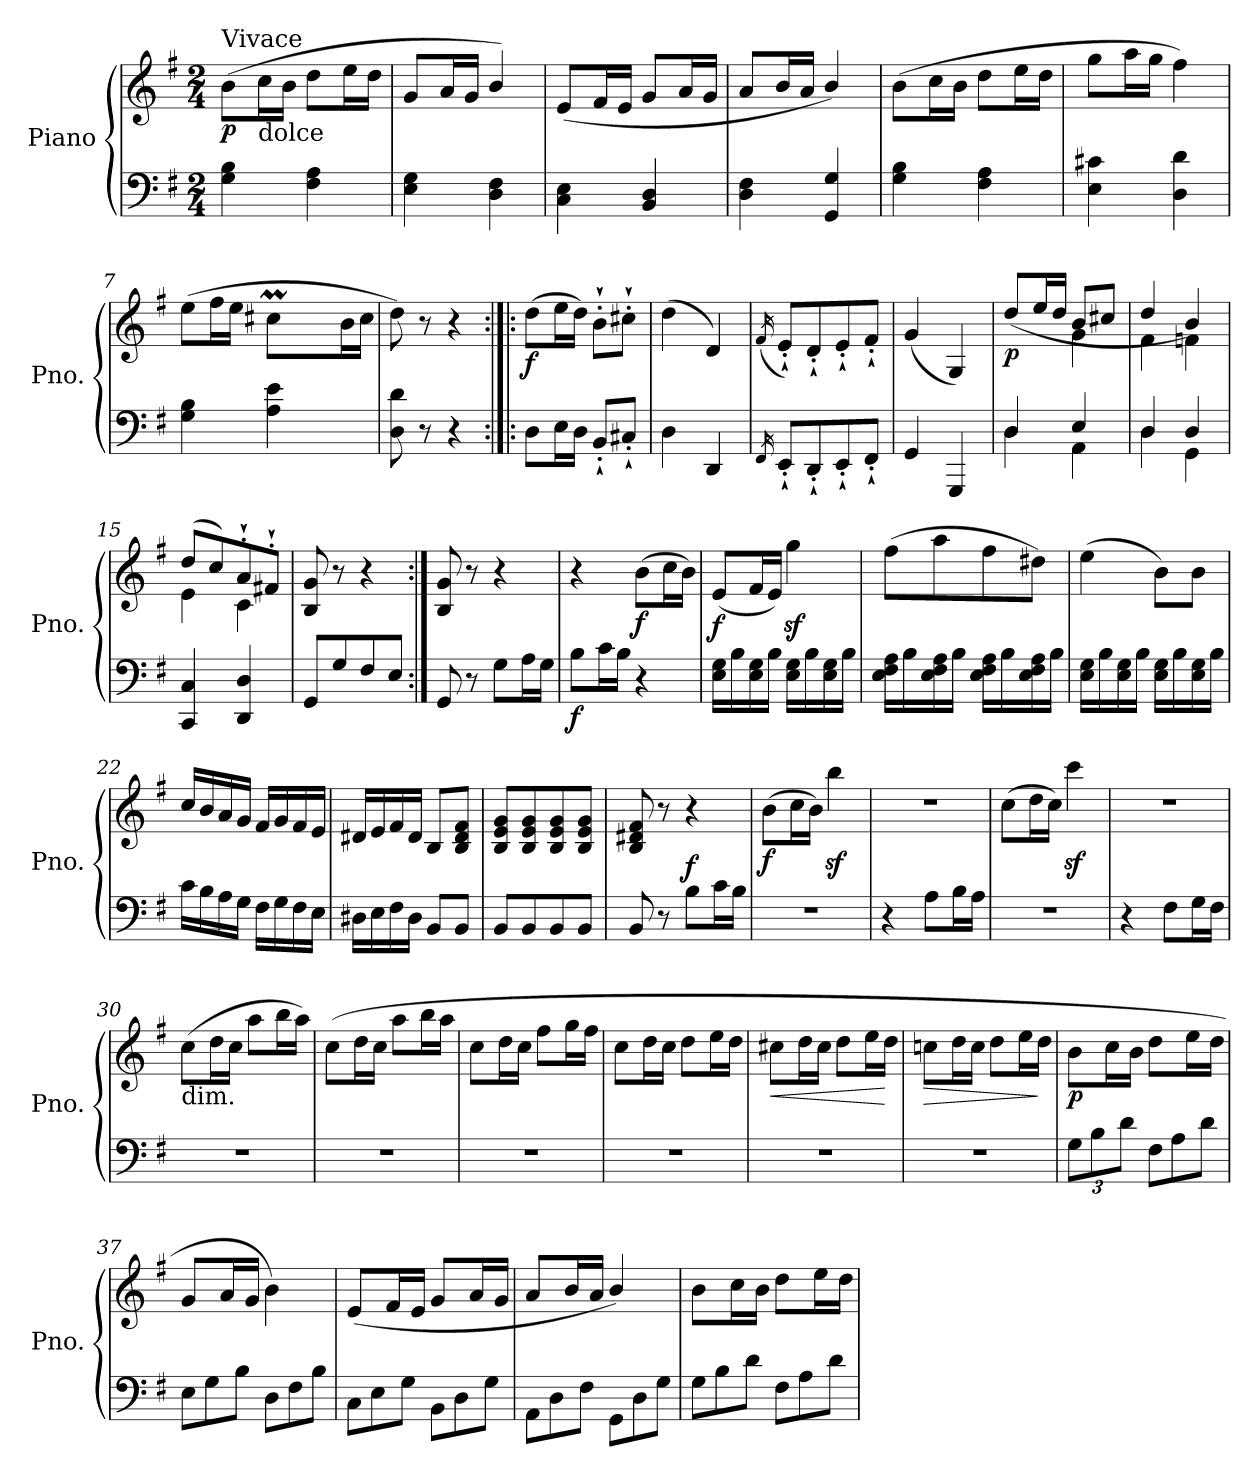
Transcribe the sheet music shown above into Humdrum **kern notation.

**kern	**kern	**dynam
*part1	*part1	*part1
*staff2	*staff1	*staff1/2
*I"Piano	*	*
*I'Pno.	*	*
*clefF4	*clefG2	*
*k[f#]	*k[f#]	*
*G:	*G:	*
*M2/4	*M2/4	*
=1	=1	=1
!	!LO:TX:a:t=Vivace	!
!	!	!LO:DY:b
4G\ 4B\	(8b\L	p
!	!LO:TX:b:t=dolce	!
.	16cc\L	.
.	16b\JJ	.
4F#\ 4A\	8dd\L	.
.	16ee\L	.
.	16dd\JJ	.
=2	=2	=2
4E\ 4G\	8g/L	.
.	16a/L	.
.	16g/JJ	.
4D\ 4F#\	4b/)	.
=3	=3	=3
4C\ 4E\	(8e/L	.
.	16f#/L	.
.	16e/JJ	.
4BB/ 4D/	8g/L	.
.	16a/L	.
.	16g/JJ	.
=4	=4	=4
4D\ 4F#\	8a/L	.
.	16b/L	.
.	16a/JJ	.
4GG/ 4G/	4b/)	.
=5	=5	=5
4G\ 4B\	(8b\L	.
.	16cc\L	.
.	16b\JJ	.
4F#\ 4A\	8dd\L	.
.	16ee\L	.
.	16dd\JJ	.
=6	=6	=6
4E\ 4c#X\	8gg\L	.
.	16aa\L	.
.	16gg\JJ	.
4D\ 4d\	4ff#\)	.
!!LO:LB:g=z
=7	=7	=7
*	*^	*
4G\ 4B\	(8ee\L	4ryy	.
.	16ff#\L	.	.
.	16ee\JJ	.	.
4A\ 4e\	8cc#Xm\L	32ddyy	.
.	.	32cc#yy	.
.	.	32ddyy	.
.	.	32cc#yy	.
.	16b\L	8ryy	.
.	16cc#\JJ	.	.
*	*v	*v	*
=8	=8	=8
8D\ 8d\	8dd\)	.
8r	8r	.
4r	4r	.
=9:|!|:	=9:|!|:	=9:|!|:
!	!	!LO:DY:b
8D\L	(8dd\L	f
16E\L	16ee\L	.
16D\JJ	16dd\JJ)	.
8BB`'/L	8b`'\L	.
8C#X`'/J	8cc#X`'\J	.
=10	=10	=10
4D\	(4dd\	.
4DD/	4d/)	.
=11	=11	=11
16qFF#/	(16qf#/	.
8EE`'/L	8e`'/L)	.
8DD`'/	8d`'/	.
8EE`'/	8e`'/	.
8FF#`'/J	8f#`'/J	.
=12	=12	=12
4GG/	(4g/	.
4GGG/	4G/)	.
=13	=13	=13
*^	*^	*
!	!	!	!	!LO:DY:b
4D/	4D\	(8dd/L	4ryy	p
.	.	16ee/L	.	.
.	.	16dd/JJ	.	.
4E/	4AA\	8b/L	4g\	.
.	.	8cc#X/J	.	.
=14	=14	=14	=14	=14
4D/	4D\	4dd/	4f#\	.
4D/	4GG\	4b/)	4fn\	.
*v	*v	*	*	*
!!LO:LB:g=z	!!
=15	=15	=15	=15
4CC/ 4C/	(8dd/L	4e\	.
.	8cc/)	.	.
4DD/ 4D/	8a'`/	4c\	.
.	8f#X'`/J	.	.
*	*v	*v	*
=16	=16	=16
8GG/L	8B/ 8g/	.
8G/	8r	.
8F#/	4r	.
8E/J	.	.
=17:|!	=17:|!	=17:|!
8GG/	8B/ 8g/	.
8r	8r	.
8G\L	4r	.
16A\L	.	.
16G\JJ	.	.
=18	=18	=18
!	!	!LO:DY:b=2
8B\L	4r	f
16c\L	.	.
16B\JJ	.	.
!	!	!LO:DY:b
4r	(8b\L	f
.	16cc\L	.
.	16b\JJ)	.
=19	=19	=19
!	!	!LO:DY:b
16E\ 16G\LL	(8e/L	f
16B\	.	.
16E\ 16G\	16f#/L	.
16B\JJ	16e/JJ)	.
16E\ 16G\LL	4ggz<\	.
16B\	.	.
16E\ 16G\	.	.
16B\JJ	.	.
!!LO:LB:g=z
=20	=20	=20
16E\ 16F#\ 16A\LL	(8ff#\L	.
16B\	.	.
16E\ 16F#\ 16A\	8aa\	.
16B\JJ	.	.
16E\ 16F#\ 16A\LL	8ff#\	.
16B\	.	.
16E\ 16F#\ 16A\	8dd#X\J)	.
16B\JJ	.	.
=21	=21	=21
16E\ 16G\LL	(4ee\	.
16B\	.	.
16E\ 16G\	.	.
16B\JJ	.	.
16E\ 16G\LL	8b\L)	.
16B\	.	.
16E\ 16G\	8b\J	.
16B\JJ	.	.
=22	=22	=22
16c\LL	16cc/LL	.
16B\	16b/	.
16A\	16a/	.
16G\JJ	16g/JJ	.
16F#\LL	16f#/LL	.
16G\	16g/	.
16F#\	16f#/	.
16E\JJ	16e/JJ	.
=23	=23	=23
16D#X\LL	16d#X/LL	.
16E\	16e/	.
16F#\	16f#/	.
16D#\JJ	16d#/JJ	.
8BB/L	8B/L	.
8BB/J	8B/ 8d#/ 8f#/J	.
=24	=24	=24
8BB/L	8B/ 8e/ 8g/L	.
8BB/	8B/ 8e/ 8g/	.
8BB/	8B/ 8e/ 8g/	.
8BB/J	8B/ 8e/ 8g/J	.
!!LO:LB:g=z
=25	=25	=25
8BB/	8B/ 8d#X/ 8f#/	.
8r	8r	.
!	!	!LO:DY:a=2
8B\L	4r	f
16c\L	.	.
16B\JJ	.	.
=26	=26	=26
!	!	!LO:DY:b
2r	(8b\L	f
.	16cc\L	.
.	16b\JJ)	.
.	4bbz<\	.
=27	=27	=27
4r	2r	.
8A\L	.	.
16B\L	.	.
16A\JJ	.	.
=28	=28	=28
2r	(8cc\L	.
.	16dd\L	.
.	16cc\JJ)	.
.	4cccz<\	.
=29	=29	=29
4r	2r	.
8F#\L	.	.
16G\L	.	.
16F#\JJ	.	.
=30	=30	=30
!	!LO:TX:b:t=dim.	!
2r	(8cc\L	.
.	16dd\L	.
.	16cc\JJ	.
.	8aa\L	.
.	16bb\L	.
.	16aa\JJ)	.
=31	=31	=31
2r	(8cc\L	.
.	16dd\L	.
.	16cc\JJ	.
.	8aa\L	.
.	16bb\L	.
.	16aa\JJ	.
!!LO:PB:g=z
=32	=32	=32
2r	8cc\L	.
.	16dd\L	.
.	16cc\JJ	.
.	8ff#\L	.
.	16gg\L	.
.	16ff#\JJ	.
=33	=33	=33
2r	8cc\L	.
.	16dd\L	.
.	16cc\JJ	.
.	8dd\L	.
.	16ee\L	.
.	16dd\JJ	.
=34	=34	=34
!	!	!LO:HP:b
2r	8cc#X\L	<
.	16dd\L	.
.	16cc#\JJ	.
.	8dd\L	.
.	16ee\L	.
.	16dd\JJ	[
=35	=35	=35
!	!	!LO:HP:b
2r	8ccn\L	>
.	16dd\L	.
.	16cc\JJ	.
.	8dd\L	.
.	16ee\L	.
.	16dd\JJ	]
=36	=36	=36
*Xbrackettup	*	*
!	!	!LO:DY:b
12G\L	8b\L	p
12B\	.	.
.	16cc\L	.
12d\J	.	.
.	16b\JJ	.
*Xtuplet	*	*
12F#\L	8dd\L	.
12A\	.	.
.	16ee\L	.
12d\J	.	.
.	16dd\JJ	.
=37	=37	=37
12E\L	8g/L	.
12G\	.	.
.	16a/L	.
12B\J	.	.
.	16g/JJ	.
12D\L	4b\)	.
12F#\	.	.
12B\J	.	.
!!LO:LB:g=z
=38	=38	=38
12C\L	(8e/L	.
12E\	.	.
.	16f#/L	.
12G\J	.	.
.	16e/JJ	.
12BB\L	8g/L	.
12D\	.	.
.	16a/L	.
12G\J	.	.
.	16g/JJ	.
=39	=39	=39
12AA\L	8a/L	.
12D\	.	.
.	16b/L	.
12F#\J	.	.
.	16a/JJ	.
12GG\L	4b/)	.
12D\	.	.
12G\J	.	.
=40	=40	=40
12G\L	8b\L	.
12B\	.	.
.	16cc\L	.
12d\J	.	.
.	16b\JJ	.
12F#\L	8dd\L	.
12A\	.	.
.	16ee\L	.
12d\J	.	.
.	16dd\JJ	.
=	=	=
*-	*-	*-
